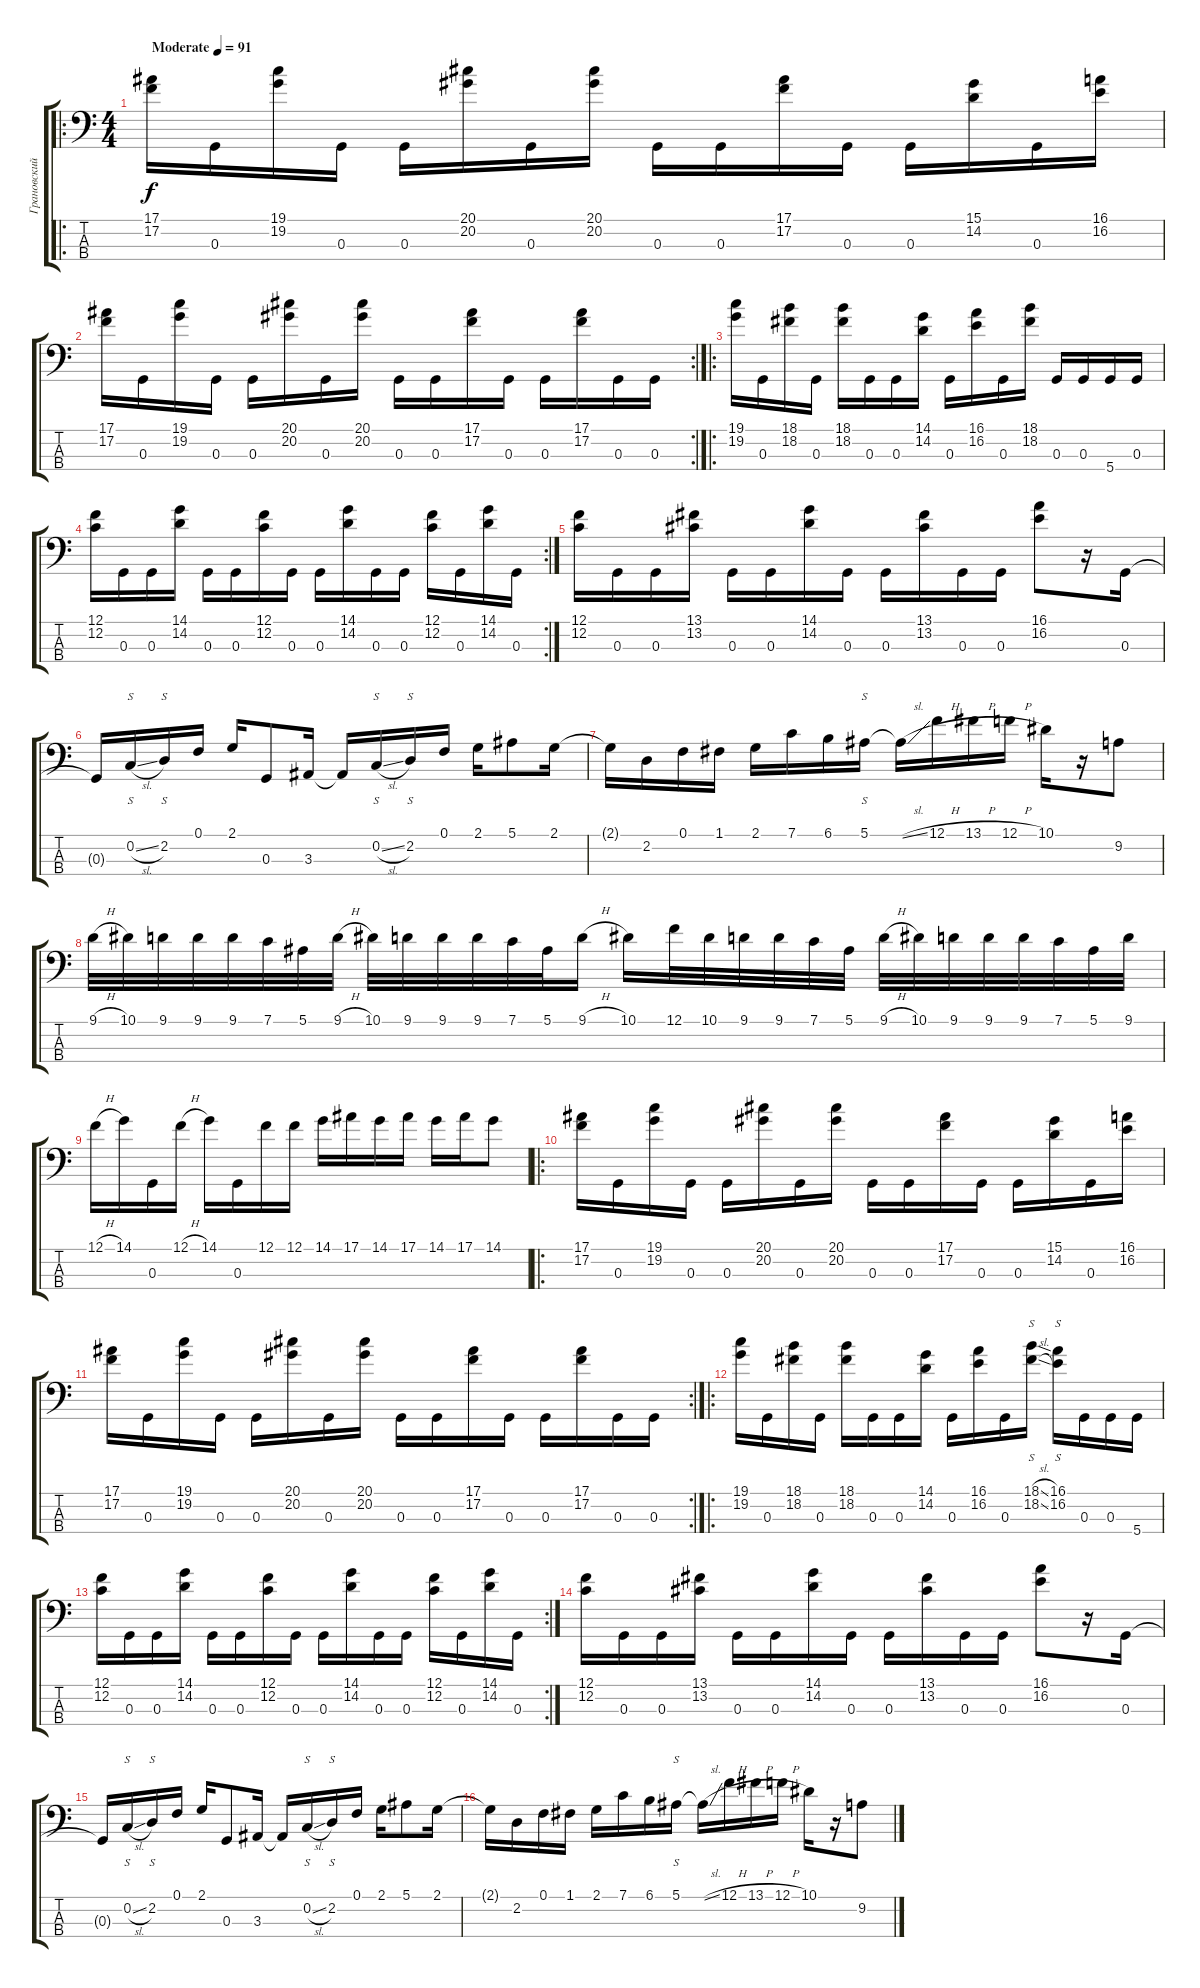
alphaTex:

\track ("Грановский" "Грановский") {mute instrument electricbassfinger}
\staff {score tabs}
\tuning (F2 C2 G1 D1) {hide}
\ro
\ts (4 4)
\tempo (91 "Moderate")
\clef f4
\ks c
(17.1 17.2).16{dy f instrument electricbassfinger} 0.3.16 (19.1 19.2).16 0.3.16 0.3.16 (20.1 20.2).16 0.3.16 (20.1 20.2).16 0.3.16 0.3.16 (17.1 17.2).16 0.3.16 0.3.16 (15.1 14.2).16 0.3.16 (16.1 16.2).16 |
\rc 2
(17.1 17.2).16 0.3.16 (19.1 19.2).16 0.3.16 0.3.16 (20.1 20.2).16 0.3.16 (20.1 20.2).16 0.3.16 0.3.16 (17.1 17.2).16 0.3.16 0.3.16 (17.1 17.2).16 0.3.16 0.3.16 |
\ro
(19.1 19.2).16 0.3.16 (18.1 18.2).16 0.3.16 (18.1 18.2).16 0.3.16 0.3.16 (14.1 14.2).16 0.3.16 (16.1 16.2).16 0.3.16 (18.1 18.2).16 0.3.16 0.3.16 5.4.16 0.3.16 |
\rc 2
(12.1 12.2).16 0.3.16 0.3.16 (14.1 14.2).16 0.3.16 0.3.16 (12.1 12.2).16 0.3.16 0.3.16 (14.1 14.2).16 0.3.16 0.3.16 (12.1 12.2).16 0.3.16 (14.1 14.2).16 0.3.16 |
(12.1 12.2).16 0.3.16 0.3.16 (13.1 13.2).16 0.3.16 0.3.16 (14.1 14.2).16 0.3.16 0.3.16 (13.1 13.2).16 0.3.16 0.3.16 (16.1 16.2).8 r.16 0.3.16 |
0.3{t}.16 0.2{sl}.16{s instrument slapbass1} 2.2.16{s} 0.1.16{instrument electricbassfinger} 2.1.16 0.3.8 3.3.16 3.3{t}.16 0.2{sl}.16{s instrument slapbass1} 2.2.16{s} 0.1.16{instrument electricbassfinger} 2.1.16 5.1.8 2.1.16 |
2.1{t}.16 2.2.16 0.1.16 1.1.16 2.1.16 7.1.16 6.1.16 5.1.16{s instrument slapbass1} 5.1{sl t}.16{instrument slapbass1} 12.1{h}.16 13.1{h}.16 12.1{h}.16 10.1.16 r.16 9.2.8{instrument electricbassfinger} |
9.1{h}.32 10.1.32 9.1.32 9.1.32 9.1.32 7.1.32 5.1.32 9.1{h}.32 10.1.32 9.1.32 9.1.32 9.1.32 7.1.32 5.1.32 9.1{h}.16 10.1.16 12.1.32 10.1.32 9.1.32 9.1.32 7.1.32 5.1.32 9.1{h}.32 10.1.32 9.1.32 9.1.32 9.1.32 7.1.32 5.1.32 9.1.32 |
12.1{h}.16{instrument electricbassfinger} 14.1.16 0.3.16 12.1{h}.16 14.1.16 0.3.16 12.1.16 12.1.16 14.1.16 17.1.16 14.1.16 17.1.16 14.1.16 17.1.16 14.1.8 |
\ro
(17.1 17.2).16 0.3.16 (19.1 19.2).16 0.3.16 0.3.16 (20.1 20.2).16 0.3.16 (20.1 20.2).16 0.3.16 0.3.16 (17.1 17.2).16 0.3.16 0.3.16 (15.1 14.2).16 0.3.16 (16.1 16.2).16 |
\rc 2
(17.1 17.2).16 0.3.16 (19.1 19.2).16 0.3.16 0.3.16 (20.1 20.2).16 0.3.16 (20.1 20.2).16 0.3.16 0.3.16 (17.1 17.2).16 0.3.16 0.3.16 (17.1 17.2).16 0.3.16 0.3.16 |
\ro
(19.1 19.2).16 0.3.16 (18.1 18.2).16 0.3.16 (18.1 18.2).16 0.3.16 0.3.16 (14.1 14.2).16 0.3.16 (16.1 16.2).16 0.3.16 (18.1{sl} 18.2{sl}).16{s instrument slapbass1} (16.1 16.2).16{s} 0.3.16{instrument electricbassfinger} 0.3.16 5.4.16 |
\rc 2
(12.1 12.2).16 0.3.16 0.3.16 (14.1 14.2).16 0.3.16 0.3.16 (12.1 12.2).16 0.3.16 0.3.16 (14.1 14.2).16 0.3.16 0.3.16 (12.1 12.2).16 0.3.16 (14.1 14.2).16 0.3.16 |
(12.1 12.2).16 0.3.16 0.3.16 (13.1 13.2).16 0.3.16 0.3.16 (14.1 14.2).16 0.3.16 0.3.16 (13.1 13.2).16 0.3.16 0.3.16 (16.1 16.2).8 r.16 0.3.16 |
0.3{t}.16 0.2{sl}.16{s instrument slapbass1} 2.2.16{s} 0.1.16{instrument electricbassfinger} 2.1.16 0.3.8 3.3.16 3.3{t}.16 0.2{sl}.16{s instrument slapbass1} 2.2.16{s} 0.1.16{instrument electricbassfinger} 2.1.16 5.1.8 2.1.16 |
2.1{t}.16 2.2.16 0.1.16 1.1.16 2.1.16 7.1.16 6.1.16 5.1.16{s instrument slapbass1} 5.1{sl t}.16{instrument slapbass1} 12.1{h}.16 13.1{h}.16 12.1{h}.16 10.1.16 r.16 9.2.8{instrument electricbassfinger}
